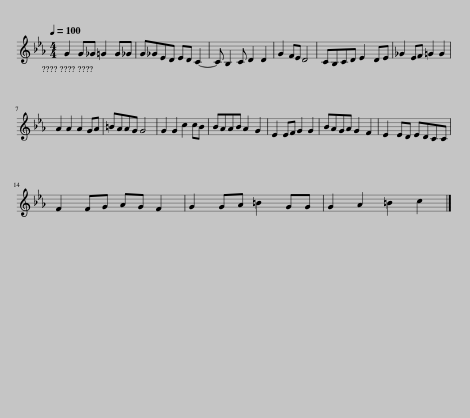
X:1
L:1/8
Q:1/4=100
M:4/4
I:linebreak $
K:Eb
V:1 treble
V:1
 G2 G_G =G2 G_G | G_GED ED C2- | C B,2 C D2 D2 | G2 FE D4 | CB,CD E2 DE | %5
 _G2 EF =G2 G2 |$ A2 A2 A2 GA | =BAAG G4 | G2 G2 c2 cB | BAAB A2 G2 | %10
 E2 EF G2 G2 | BAGA G2 F2 | E2 ED EDCC |$ F2 FG AG F2 | G2 GA =B2 GG | %15
 G2 A2 =B2 c2 |] %16
